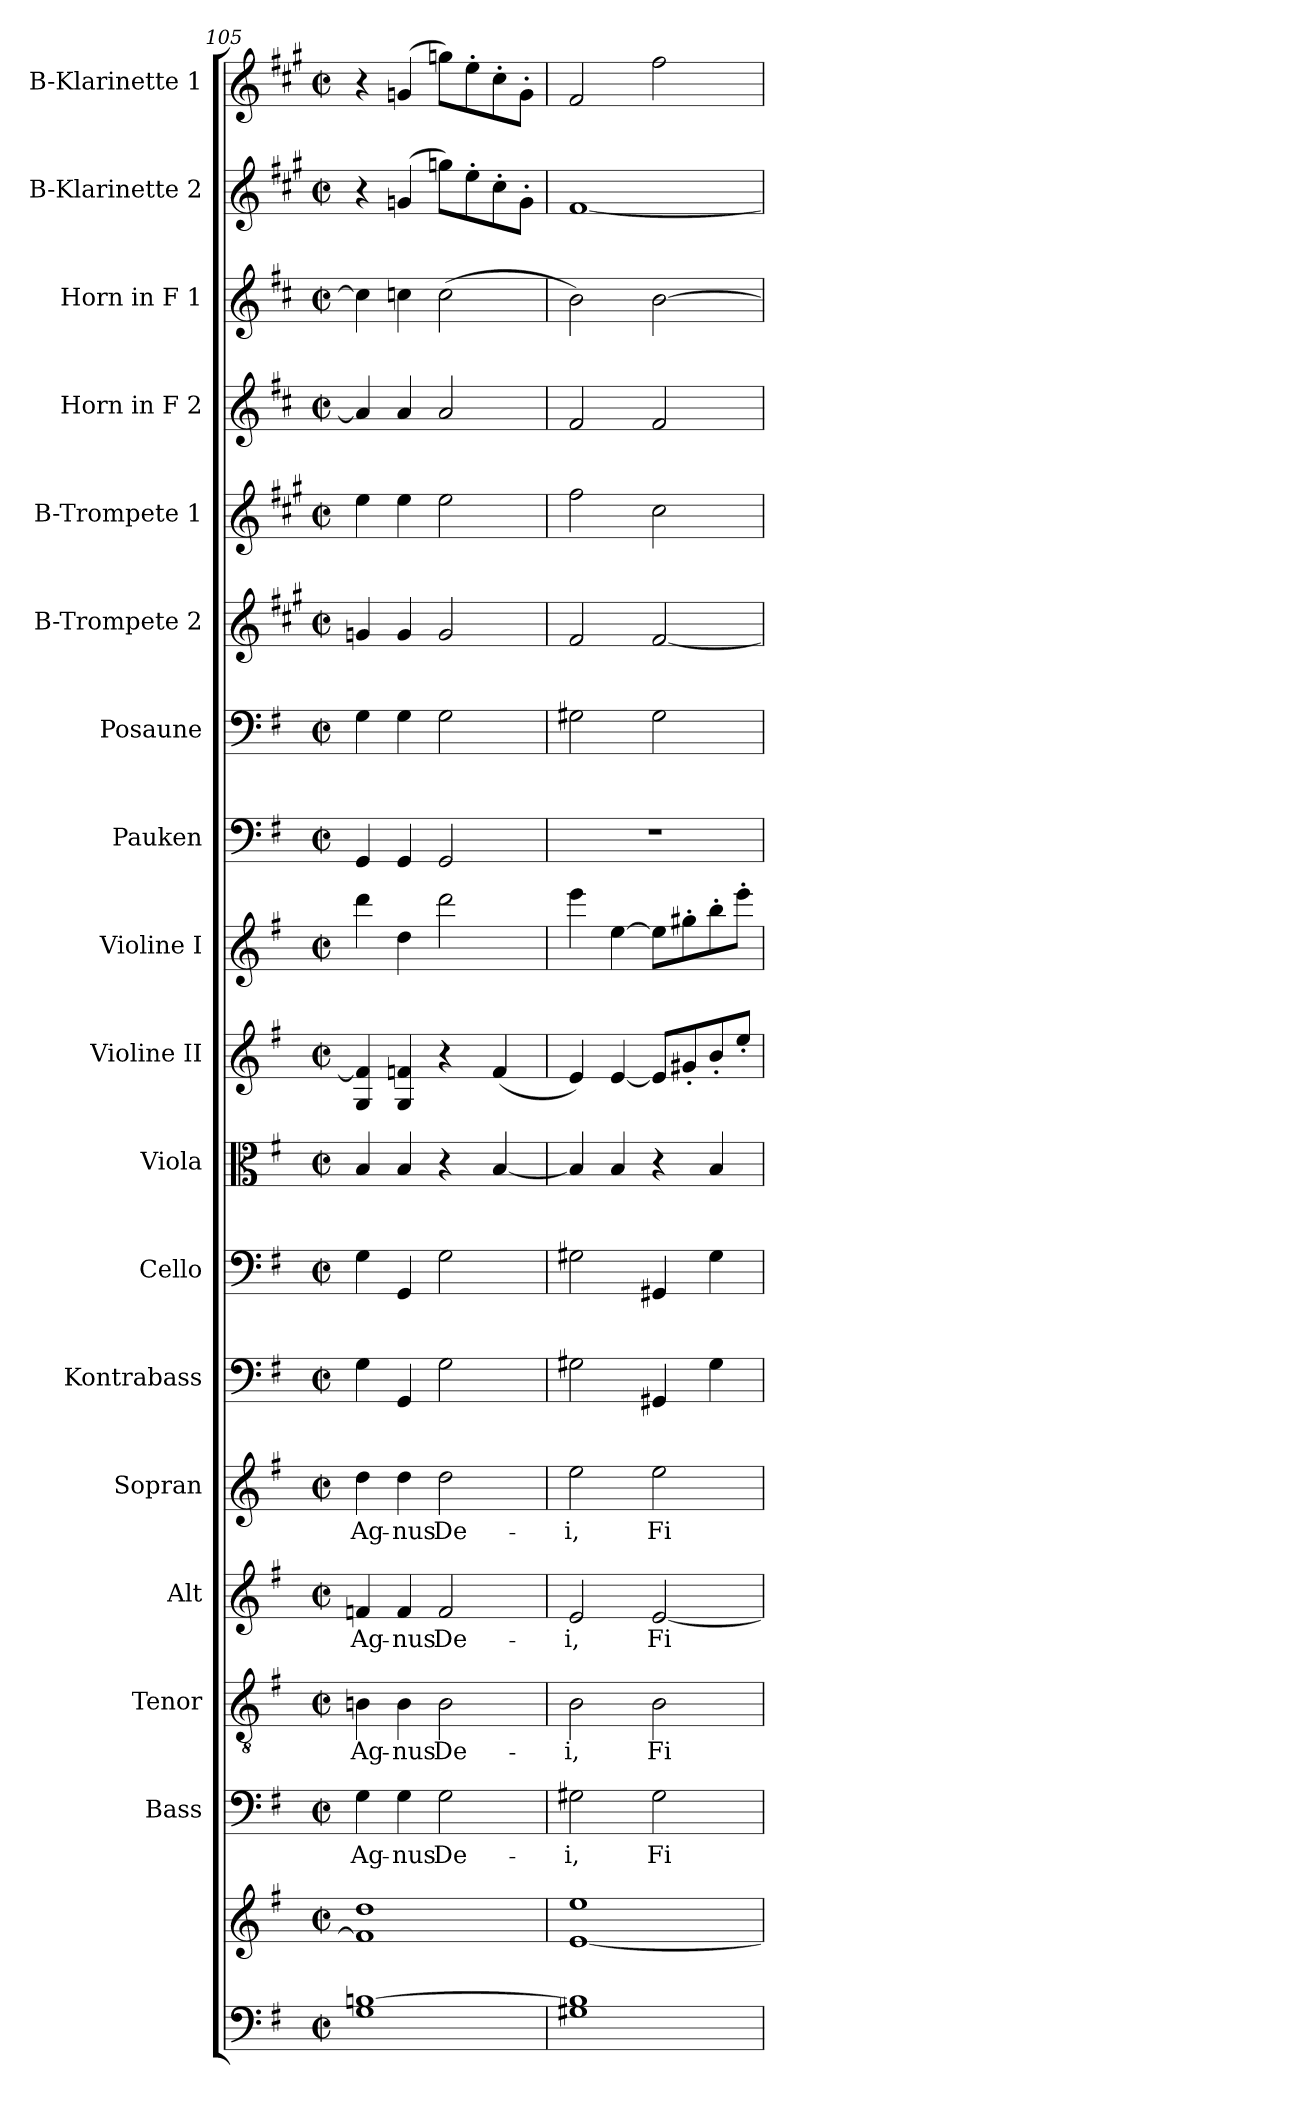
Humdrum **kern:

**kern	**kern	**kern	**text	**kern	**text	**kern	**text	**kern	**text	**kern	**kern	**kern	**kern	**kern	**kern	**kern	**kern	**kern	**kern	**kern	**kern	**kern
*part18	*part18	*part17	*part17	*part16	*part16	*part15	*part15	*part14	*part14	*part13	*part12	*part11	*part10	*part9	*part8	*part7	*part6	*part5	*part4	*part3	*part2	*part1
*staff19	*staff18	*staff17	*staff17	*staff16	*staff16	*staff15	*staff15	*staff14	*staff14	*staff13	*staff12	*staff11	*staff10	*staff9	*staff8	*staff7	*staff6	*staff5	*staff4	*staff3	*staff2	*staff1
*	*	*I"Bass	*	*I"Tenor	*	*I"Alt	*	*I"Sopran	*	*I"Kontrabass	*I"Cello	*I"Viola	*I"Violine II	*I"Violine I	*I"Pauken	*I"Posaune	*I"B-Trompete 2	*I"B-Trompete 1	*I"Horn in F 2	*I"Horn in F 1	*I"B-Klarinette 2	*I"B-Klarinette 1
*	*	*I'B.	*	*I'T.	*	*I'A.	*	*I'S.	*	*I'Kb.	*	*I'Vla.	*I'Vl. II	*I'Vl. I	*I'Pk.	*I'Pos.	*I'B Trp. 2	*I'B Trp. 1	*	*	*I'B Kl. 2	*I'B Kl. 1
*clefF4	*clefG2	*clefF4	*	*clefGv2	*	*clefG2	*	*clefG2	*	*clefF4	*clefF4	*clefC3	*clefG2	*clefG2	*clefF4	*clefF4	*clefG2	*clefG2	*clefG2	*clefG2	*clefG2	*clefG2
*	*	*	*	*	*	*	*	*	*	*ITrd7c12	*	*	*	*	*	*	*ITrd1c2	*ITrd1c2	*ITrd4c7	*ITrd4c7	*ITrd1c2	*ITrd1c2
*k[f#]	*k[f#]	*k[f#]	*	*k[f#]	*	*k[f#]	*	*k[f#]	*	*k[f#]	*k[f#]	*k[f#]	*k[f#]	*k[f#]	*k[f#]	*k[f#]	*k[f#]	*k[f#]	*k[f#]	*k[f#]	*k[f#]	*k[f#]
*G:	*G:	*G:	*	*G:	*	*G:	*	*G:	*	*G:	*G:	*G:	*G:	*G:	*G:	*G:	*G:	*G:	*G:	*G:	*G:	*G:
*M2/2	*M2/2	*M2/2	*	*M2/2	*	*M2/2	*	*M2/2	*	*M2/2	*M2/2	*M2/2	*M2/2	*M2/2	*M2/2	*M2/2	*M2/2	*M2/2	*M2/2	*M2/2	*M2/2	*M2/2
*met(c|)	*met(c|)	*met(c|)	*	*met(c|)	*	*met(c|)	*	*met(c|)	*	*met(c|)	*met(c|)	*met(c|)	*met(c|)	*met(c|)	*met(c|)	*met(c|)	*met(c|)	*met(c|)	*met(c|)	*met(c|)	*met(c|)	*met(c|)
=105	=105	=105	=105	=105	=105	=105	=105	=105	=105	=105	=105	=105	=105	=105	=105	=105	=105	=105	=105	=105	=105	=105
*^	*^	*	*	*	*	*	*	*	*	*	*	*	*	*	*	*	*	*	*	*	*	*
!	!	!	!	!	!LO:LY:b	!	!LO:LY:b	!	!LO:LY:b	!	!LO:LY:b	!	!	!	!	!	!	!	!	!	!	!	!	!
[>1Bn	1G	1dd	1f]	4G\	Ag-	4Bn\	Ag-	4fn/	Ag-	4dd\	Ag-	4GG\	4G\	4B/	4G/ 4f/]	4ddd\	4GG/	4G\	4fn/	4dd\	4d/]	4f\]	4r	4r
!	!	!	!	!	!LO:LY:b	!	!LO:LY:b	!	!LO:LY:b	!	!LO:LY:b	!	!	!	!	!	!	!	!	!	!	!	!	!
.	.	.	.	4G\	-nus	4B\	-nus	4f/	-nus	4dd\	-nus	4GGG/	4GG/	4B/	4G/ 4fn/	4dd\	4GG/	4G\	4f/	4dd\	4d/	4fn\	(4fn/	(4fn/
!	!	!	!	!	!LO:LY:b	!	!LO:LY:b	!	!LO:LY:b	!	!LO:LY:b	!	!	!	!	!	!	!	!	!	!	!	!	!
.	.	.	.	2G\	De-	2B\	De-	2f/	De-	2dd\	De-	2GG\	2G\	4r	4r	2ddd\	2GG/	2G\	2f/	2dd\	2d/	(>2f\	8ffn\L)	8ffn\L)
.	.	.	.	.	.	.	.	.	.	.	.	.	.	.	.	.	.	.	.	.	.	.	8dd'>\	8dd'>\
.	.	.	.	.	.	.	.	.	.	.	.	.	.	[4B/	(<4f/	.	.	.	.	.	.	.	8b'>\	8b'>\
.	.	.	.	.	.	.	.	.	.	.	.	.	.	.	.	.	.	.	.	.	.	.	8f'>\J	8f'>\J
!!LO:PB:g=z
=106	=106	=106	=106	=106	=106	=106	=106	=106	=106	=106	=106	=106	=106	=106	=106	=106	=106	=106	=106	=106	=106	=106	=106	=106
!	!	!	!	!	!LO:LY:b	!	!LO:LY:b	!	!LO:LY:b	!	!LO:LY:b	!	!	!	!	!	!	!	!	!	!	!	!	!
1B]	1G#X	1ee	[<1e	2G#X\	-i,	2B\	-i,	2e/	-i,	2ee\	-i,	2GG#X\	2G#X\	4B/]	4e/)	4eee\	1r	2G#X\	2e/	2ee\	2B/	2e\)	[1e	2e/
.	.	.	.	.	.	.	.	.	.	.	.	.	.	4B/	[4e/	[4ee\	.	.	.	.	.	.	.	.
!	!	!	!	!	!LO:LY:b	!	!LO:LY:b	!	!LO:LY:b	!	!LO:LY:b	!	!	!	!	!	!	!	!	!	!	!	!	!
.	.	.	.	2G#\	Fi-	2B\	Fi-	[2e/	Fi-	2ee\	Fi-	4GGG#X/	4GG#X/	4r	8e/L]	8ee\L]	.	2G#\	[2e/	2b\	2B/	[2e\	.	2ee\
.	.	.	.	.	.	.	.	.	.	.	.	.	.	.	8g#X'</	8gg#X'>\	.	.	.	.	.	.	.	.
.	.	.	.	.	.	.	.	.	.	.	.	4GG#\	4G#\	4B/	8b'</	8bb'>\	.	.	.	.	.	.	.	.
.	.	.	.	.	.	.	.	.	.	.	.	.	.	.	8ee'</J	8eee'>\J	.	.	.	.	.	.	.	.
*v	*v	*	*	*	*	*	*	*	*	*	*	*	*	*	*	*	*	*	*	*	*	*	*	*
*	*v	*v	*	*	*	*	*	*	*	*	*	*	*	*	*	*	*	*	*	*	*	*	*
=	=	=	=	=	=	=	=	=	=	=	=	=	=	=	=	=	=	=	=	=	=	=
*-	*-	*-	*-	*-	*-	*-	*-	*-	*-	*-	*-	*-	*-	*-	*-	*-	*-	*-	*-	*-	*-	*-
